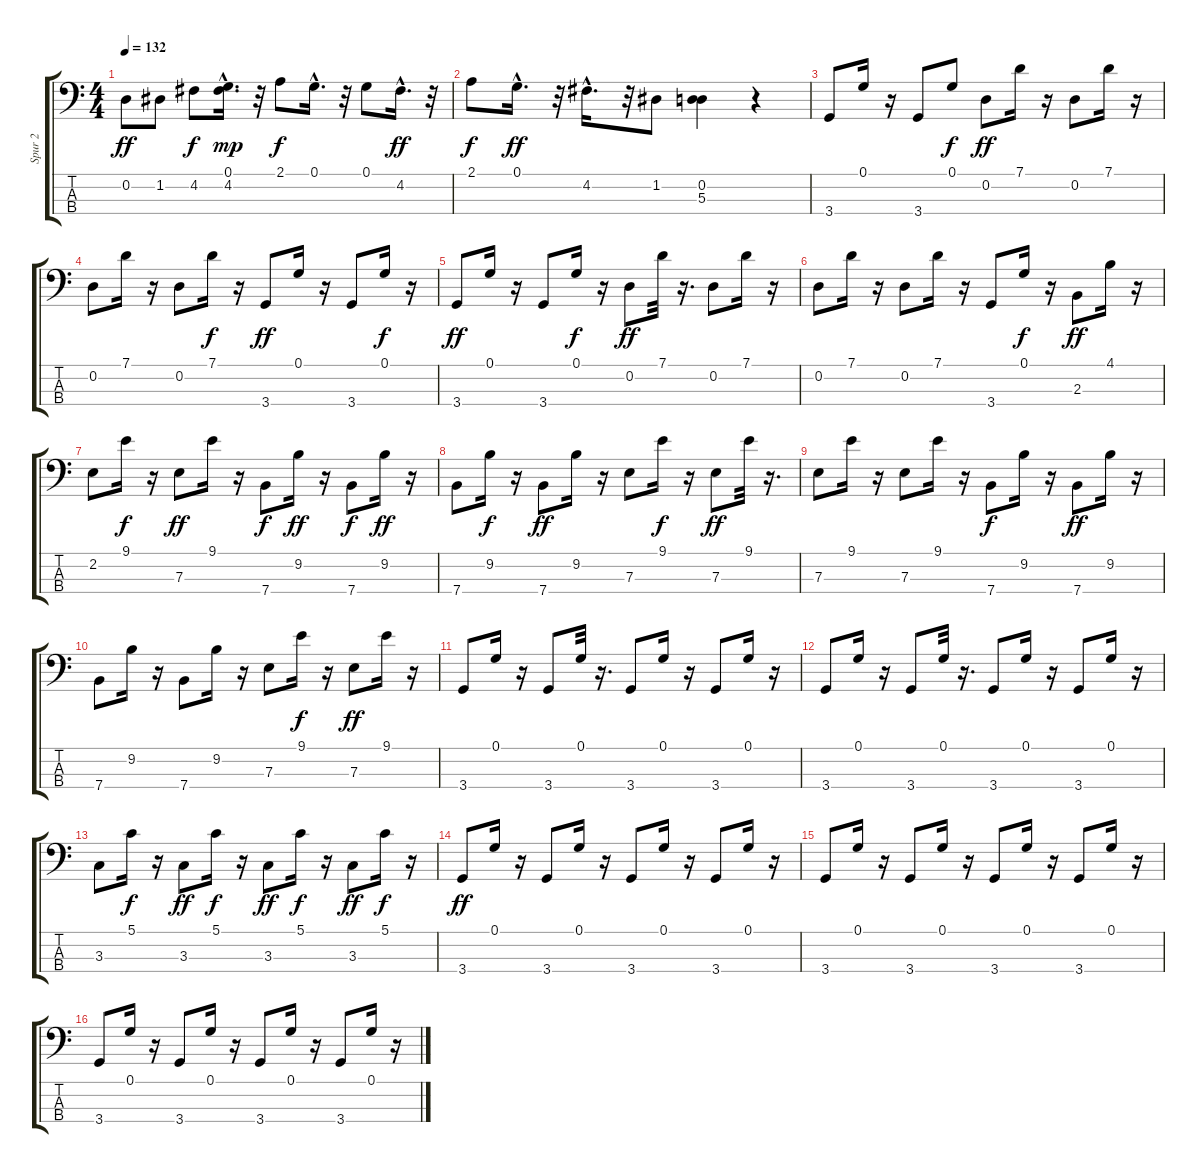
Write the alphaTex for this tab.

\track ("Spur 2" "Spur 2") {instrument synthbass2}
\staff {score tabs}
\tuning (G2 D2 A1 E1) {hide}
\ts (4 4)
\tempo 132
\clef f4
\ks c
0.2.8{dy ff} 1.2.8 4.2.8{dy f} (0.1{hac} 4.2).16{d dy mp} r.32 2.1.8{dy f} 0.1{hac}.16{d} r.32 0.1.8 4.2{hac}.16{d dy ff} r.32 |
2.1.8{dy f} 0.1{hac}.16{d dy ff} r.32 4.2{hac}.16{d} r.32 1.2.8 (0.2 5.3).4 r.4 |
3.4.8 0.1.16 r.16 3.4.8 0.1.8{dy f} 0.2.8{dy ff} 7.1.16 r.16 0.2.8 7.1.16 r.16 |
0.2.8 7.1.16 r.16 0.2.8 7.1.16{dy f} r.16 3.4.8{dy ff} 0.1.16 r.16 3.4.8 0.1.16{dy f} r.16 |
3.4.8{dy ff} 0.1.16 r.16 3.4.8 0.1.16{dy f} r.16 0.2.8{dy ff} 7.1.32 r.16{d} 0.2.8 7.1.16 r.16 |
0.2.8 7.1.16 r.16 0.2.8 7.1.16 r.16 3.4.8 0.1.16{dy f} r.16 2.3.8{dy ff} 4.1.16 r.16 |
2.2.8 9.1.16{dy f} r.16 7.3.8{dy ff} 9.1.16 r.16 7.4.8{dy f} 9.2.16{dy ff} r.16 7.4.8{dy f} 9.2.16{dy ff} r.16 |
7.4.8 9.2.16{dy f} r.16 7.4.8{dy ff} 9.2.16 r.16 7.3.8 9.1.16{dy f} r.16 7.3.8{dy ff} 9.1.32 r.16{d} |
7.3.8 9.1.16 r.16 7.3.8 9.1.16 r.16 7.4.8{dy f} 9.2.16 r.16 7.4.8{dy ff} 9.2.16 r.16 |
7.4.8 9.2.16 r.16 7.4.8 9.2.16 r.16 7.3.8 9.1.16{dy f} r.16 7.3.8{dy ff} 9.1.16 r.16 |
3.4.8 0.1.16 r.16 3.4.8 0.1.32 r.16{d} 3.4.8 0.1.16 r.16 3.4.8 0.1.16 r.16 |
3.4.8 0.1.16 r.16 3.4.8 0.1.32 r.16{d} 3.4.8 0.1.16 r.16 3.4.8 0.1.16 r.16 |
3.3.8 5.1.16{dy f} r.16 3.3.8{dy ff} 5.1.16{dy f} r.16 3.3.8{dy ff} 5.1.16{dy f} r.16 3.3.8{dy ff} 5.1.16{dy f} r.16 |
3.4.8{dy ff} 0.1.16 r.16 3.4.8 0.1.16 r.16 3.4.8 0.1.16 r.16 3.4.8 0.1.16 r.16 |
3.4.8 0.1.16 r.16 3.4.8 0.1.16 r.16 3.4.8 0.1.16 r.16 3.4.8 0.1.16 r.16 |
3.4.8 0.1.16 r.16 3.4.8 0.1.16 r.16 3.4.8 0.1.16 r.16 3.4.8 0.1.16 r.16
